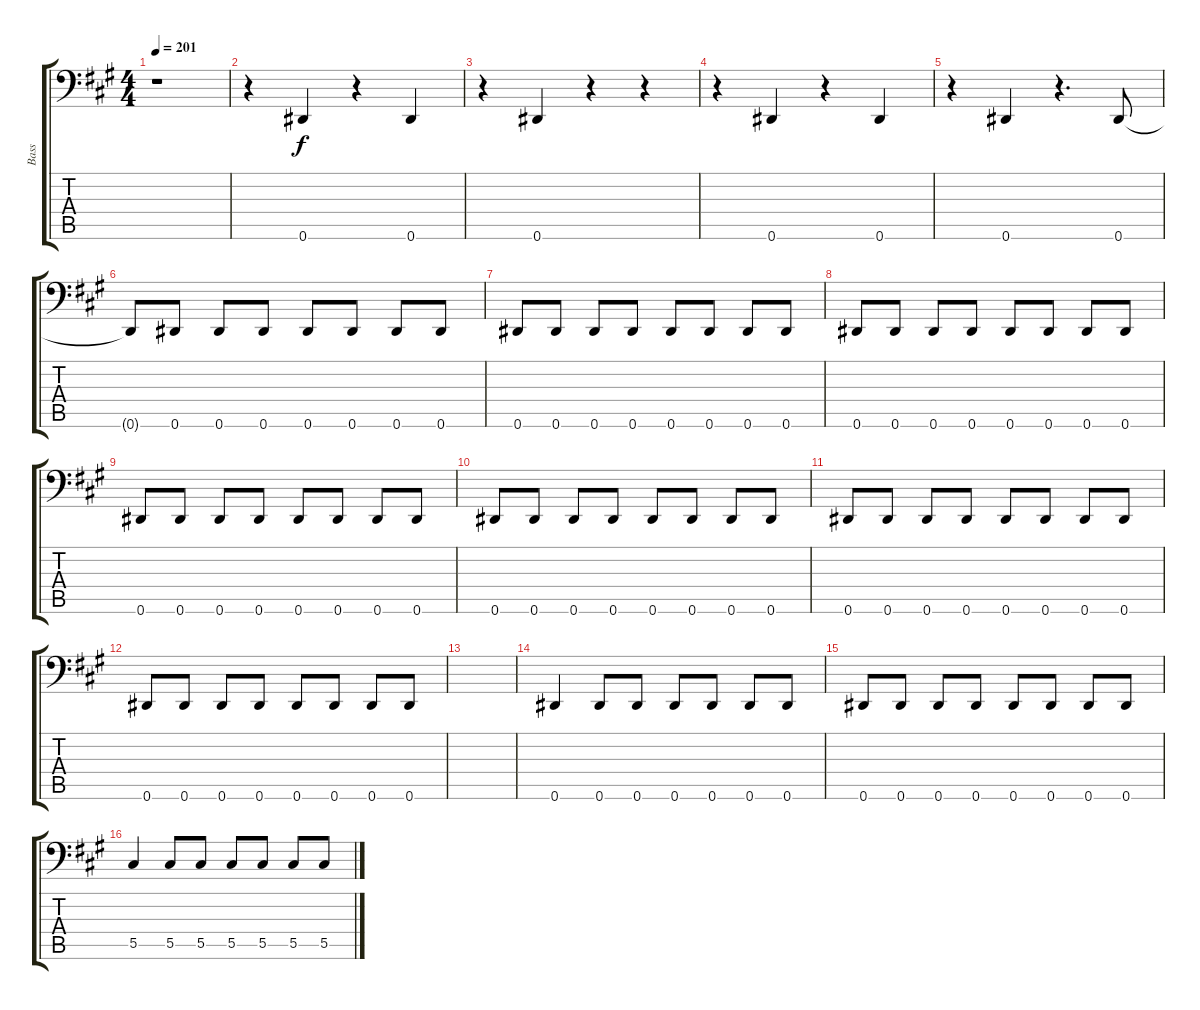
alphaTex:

\track ("Bass" "Bass") {instrument electricbasspick}
\staff {score tabs}
\tuning (Eb3 Bb2 Gb2 Db2 Ab1 Eb1) {hide}
\ts (4 4)
\tempo 201
\clef f4
\ks a
r.1{dy f} |
r.4 0.6.4 r.4 0.6.4 |
r.4 0.6.4 r.4 r.4 |
r.4 0.6.4 r.4 0.6.4 |
r.4 0.6.4 r.4{d} 0.6.8 |
0.6{t}.8 0.6.8 0.6.8 0.6.8 0.6.8 0.6.8 0.6.8 0.6.8 |
0.6.8 0.6.8 0.6.8 0.6.8 0.6.8 0.6.8 0.6.8 0.6.8 |
0.6.8 0.6.8 0.6.8 0.6.8 0.6.8 0.6.8 0.6.8 0.6.8 |
0.6.8 0.6.8 0.6.8 0.6.8 0.6.8 0.6.8 0.6.8 0.6.8 |
0.6.8 0.6.8 0.6.8 0.6.8 0.6.8 0.6.8 0.6.8 0.6.8 |
0.6.8 0.6.8 0.6.8 0.6.8 0.6.8 0.6.8 0.6.8 0.6.8 |
0.6.8 0.6.8 0.6.8 0.6.8 0.6.8 0.6.8 0.6.8 0.6.8 |
|
0.6.4 0.6.8 0.6.8 0.6.8 0.6.8 0.6.8 0.6.8 |
0.6.8 0.6.8 0.6.8 0.6.8 0.6.8 0.6.8 0.6.8 0.6.8 |
5.5.4 5.5.8 5.5.8 5.5.8 5.5.8 5.5.8 5.5.8
